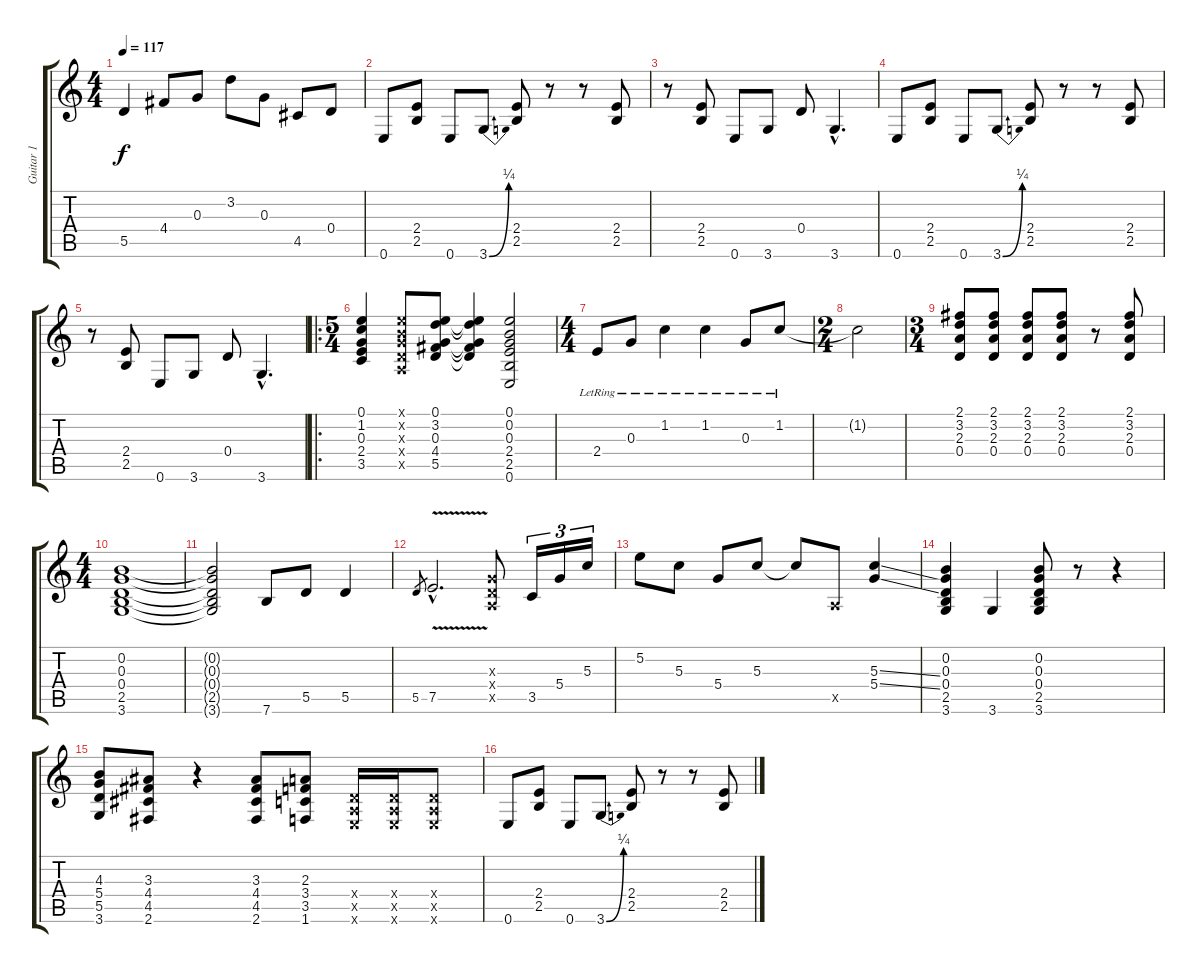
\track ("Guitar 1" "Guitar 1") {instrument electricguitarmuted}
\staff {score tabs}
\tuning (E4 B3 G3 D3 A2 E2) {hide}
\ts (4 4)
\tempo 117
\clef g2
\ks c
5.5.4{dy f} 4.4.8 0.3.8 3.2.8 0.3.8 4.5.8 0.4.8 |
0.6.8 (2.4 2.5).8 0.6.8 3.6{be (bend 0 0 60 1)}.8 (2.4 2.5).8 r.8 r.8 (2.4 2.5).8 |
r.8 (2.4 2.5).8 0.6.8 3.6.8 0.4.8 3.6{hac}.4{d} |
0.6.8 (2.4 2.5).8 0.6.8 3.6{be (bend 0 0 60 1)}.8 (2.4 2.5).8 r.8 r.8 (2.4 2.5).8 |
r.8 (2.4 2.5).8 0.6.8 3.6.8 0.4.8 3.6{hac}.4{d} |
\ro
\ts (5 4)
(0.1 1.2 0.3 2.4 3.5).4 (0.1{x} 0.2{x} 0.3{x} 0.4{x} 0.5{x}).8 (0.1 3.2 0.3 4.4 5.5).8 (0.1{t} 3.2{t} 0.3{t} 4.4{t} 5.5{t}).4 (0.1 0.2 0.3 2.4 2.5 0.6).2 |
\ts (4 4)
2.4{lr}.8 0.3{lr}.8 1.2{lr}.4 1.2{lr}.4 0.3{lr}.8 1.2{lr}.8 |
\ts (2 4)
1.2{t}.2 |
\ts (3 4)
(2.1 3.2 2.3 0.4).8 (2.1 3.2 2.3 0.4).8 (2.1 3.2 2.3 0.4).8 (2.1 3.2 2.3 0.4).8 r.8 (2.1 3.2 2.3 0.4).8 |
\ts (4 4)
(0.2 0.3 0.4 2.5 3.6).1 |
(0.2{t} 0.3{t} 0.4{t} 2.5{t} 3.6{t}).2 7.6.8 5.5.8 5.5.4 |
5.5.8{gr} 7.5{v hac}.2{d} (0.3{x} 0.4{x} 0.5{x}).8 3.5.16{tu (3 2)} 5.4.16{tu (3 2)} 5.3.16{tu (3 2)} |
5.2.8 5.3.8 5.4.8 5.3.8 5.3{t}.8 0.5{x}.8 (5.3{ss} 5.4{ss}).4 |
(0.2 0.3 0.4 2.5 3.6).4 3.6.4 (0.2 0.3 0.4 2.5 3.6).8 r.8 r.4 |
(4.3 5.4 5.5 3.6).8 (3.3 4.4 4.5 2.6).8 r.4 (3.3 4.4 4.5 2.6).8 (2.3 3.4 3.5 1.6).8 (0.4{x} 0.5{x} 0.6{x}).16 (0.4{x} 0.5{x} 0.6{x}).16 (0.4{x} 0.5{x} 0.6{x}).8 |
0.6.8 (2.4 2.5).8 0.6.8 3.6{be (bend 0 0 60 1)}.8 (2.4 2.5).8 r.8 r.8 (2.4 2.5).8
